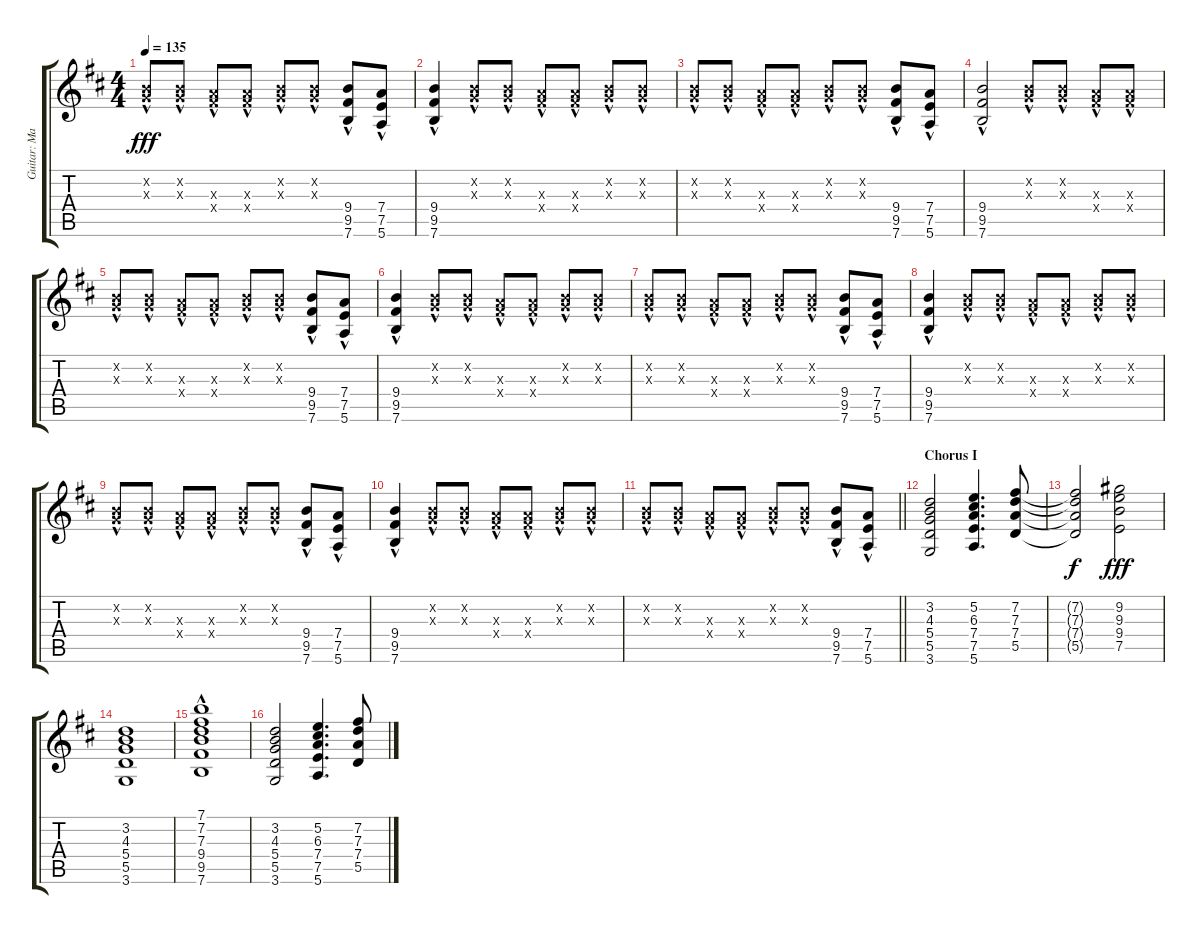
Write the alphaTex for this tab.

\track ("Guitar: Matthias" "Guitar: Ma") {instrument distortionguitar}
\staff {score tabs}
\tuning (E4 B3 G3 D3 A2 E2) {hide}
\ts (4 4)
\tempo 135
\clef g2
\ks d
(0.2{hac x} 0.3{hac x}).8{dy fff} (0.2{hac x} 0.3{hac x}).8 (2.3{hac x} 4.4{hac x}).8 (2.3{hac x} 4.4{hac x}).8 (0.2{hac x} 0.3{hac x}).8 (0.2{hac x} 0.3{hac x}).8 (9.4{hac} 9.5{hac} 7.6{hac}).8 (7.4{hac} 7.5{hac} 5.6{hac}).8 |
(9.4{hac} 9.5{hac} 7.6{hac}).4 (0.2{hac x} 0.3{hac x}).8 (0.2{hac x} 0.3{hac x}).8 (2.3{hac x} 4.4{hac x}).8 (2.3{hac x} 4.4{hac x}).8 (0.2{hac x} 0.3{hac x}).8 (0.2{hac x} 0.3{hac x}).8 |
(0.2{hac x} 0.3{hac x}).8 (0.2{hac x} 0.3{hac x}).8 (2.3{hac x} 4.4{hac x}).8 (2.3{hac x} 4.4{hac x}).8 (0.2{hac x} 0.3{hac x}).8 (0.2{hac x} 0.3{hac x}).8 (9.4{hac} 9.5{hac} 7.6{hac}).8 (7.4{hac} 7.5{hac} 5.6{hac}).8 |
(9.4{hac} 9.5{hac} 7.6{hac}).2 (0.2{hac x} 0.3{hac x}).8 (0.2{hac x} 0.3{hac x}).8 (2.3{hac x} 4.4{hac x}).8 (2.3{hac x} 4.4{hac x}).8 |
(0.2{hac x} 0.3{hac x}).8 (0.2{hac x} 0.3{hac x}).8 (2.3{hac x} 4.4{hac x}).8 (2.3{hac x} 4.4{hac x}).8 (0.2{hac x} 0.3{hac x}).8 (0.2{hac x} 0.3{hac x}).8 (9.4{hac} 9.5{hac} 7.6{hac}).8 (7.4{hac} 7.5{hac} 5.6{hac}).8 |
(9.4{hac} 9.5{hac} 7.6{hac}).4 (0.2{hac x} 0.3{hac x}).8 (0.2{hac x} 0.3{hac x}).8 (2.3{hac x} 4.4{hac x}).8 (2.3{hac x} 4.4{hac x}).8 (0.2{hac x} 0.3{hac x}).8 (0.2{hac x} 0.3{hac x}).8 |
(0.2{hac x} 0.3{hac x}).8 (0.2{hac x} 0.3{hac x}).8 (2.3{hac x} 4.4{hac x}).8 (2.3{hac x} 4.4{hac x}).8 (0.2{hac x} 0.3{hac x}).8 (0.2{hac x} 0.3{hac x}).8 (9.4{hac} 9.5{hac} 7.6{hac}).8 (7.4{hac} 7.5{hac} 5.6{hac}).8 |
(9.4{hac} 9.5{hac} 7.6{hac}).4 (0.2{hac x} 0.3{hac x}).8 (0.2{hac x} 0.3{hac x}).8 (2.3{hac x} 4.4{hac x}).8 (2.3{hac x} 4.4{hac x}).8 (0.2{hac x} 0.3{hac x}).8 (0.2{hac x} 0.3{hac x}).8 |
(0.2{hac x} 0.3{hac x}).8 (0.2{hac x} 0.3{hac x}).8 (2.3{hac x} 4.4{hac x}).8 (2.3{hac x} 4.4{hac x}).8 (0.2{hac x} 0.3{hac x}).8 (0.2{hac x} 0.3{hac x}).8 (9.4{hac} 9.5{hac} 7.6{hac}).8 (7.4{hac} 7.5{hac} 5.6{hac}).8 |
(9.4{hac} 9.5{hac} 7.6{hac}).4 (0.2{hac x} 0.3{hac x}).8 (0.2{hac x} 0.3{hac x}).8 (2.3{hac x} 4.4{hac x}).8 (2.3{hac x} 4.4{hac x}).8 (0.2{hac x} 0.3{hac x}).8 (0.2{hac x} 0.3{hac x}).8 |
\barLineRight lightlight
(0.2{hac x} 0.3{hac x}).8 (0.2{hac x} 0.3{hac x}).8 (2.3{hac x} 4.4{hac x}).8 (2.3{hac x} 4.4{hac x}).8 (0.2{hac x} 0.3{hac x}).8 (0.2{hac x} 0.3{hac x}).8 (9.4{hac} 9.5{hac} 7.6{hac}).8 (7.4{hac} 7.5{hac} 5.6{hac}).8 |
\section ("" "Chorus I")
(3.2 4.3 5.4 5.5 3.6).2 (5.2 6.3 7.4 7.5 5.6).4{d} (7.2 7.3 7.4 5.5).8 |
(7.2{t} 7.3{t} 7.4{t} 5.5{t}).2{dy f} (9.2 9.3 9.4 7.5).2{dy fff} |
(3.2 4.3 5.4 5.5 3.6).1 |
(7.1{hac} 7.2{hac} 7.3{hac} 9.4{hac} 9.5{hac} 7.6{hac}).1 |
(3.2 4.3 5.4 5.5 3.6).2 (5.2 6.3 7.4 7.5 5.6).4{d} (7.2 7.3 7.4 5.5).8
